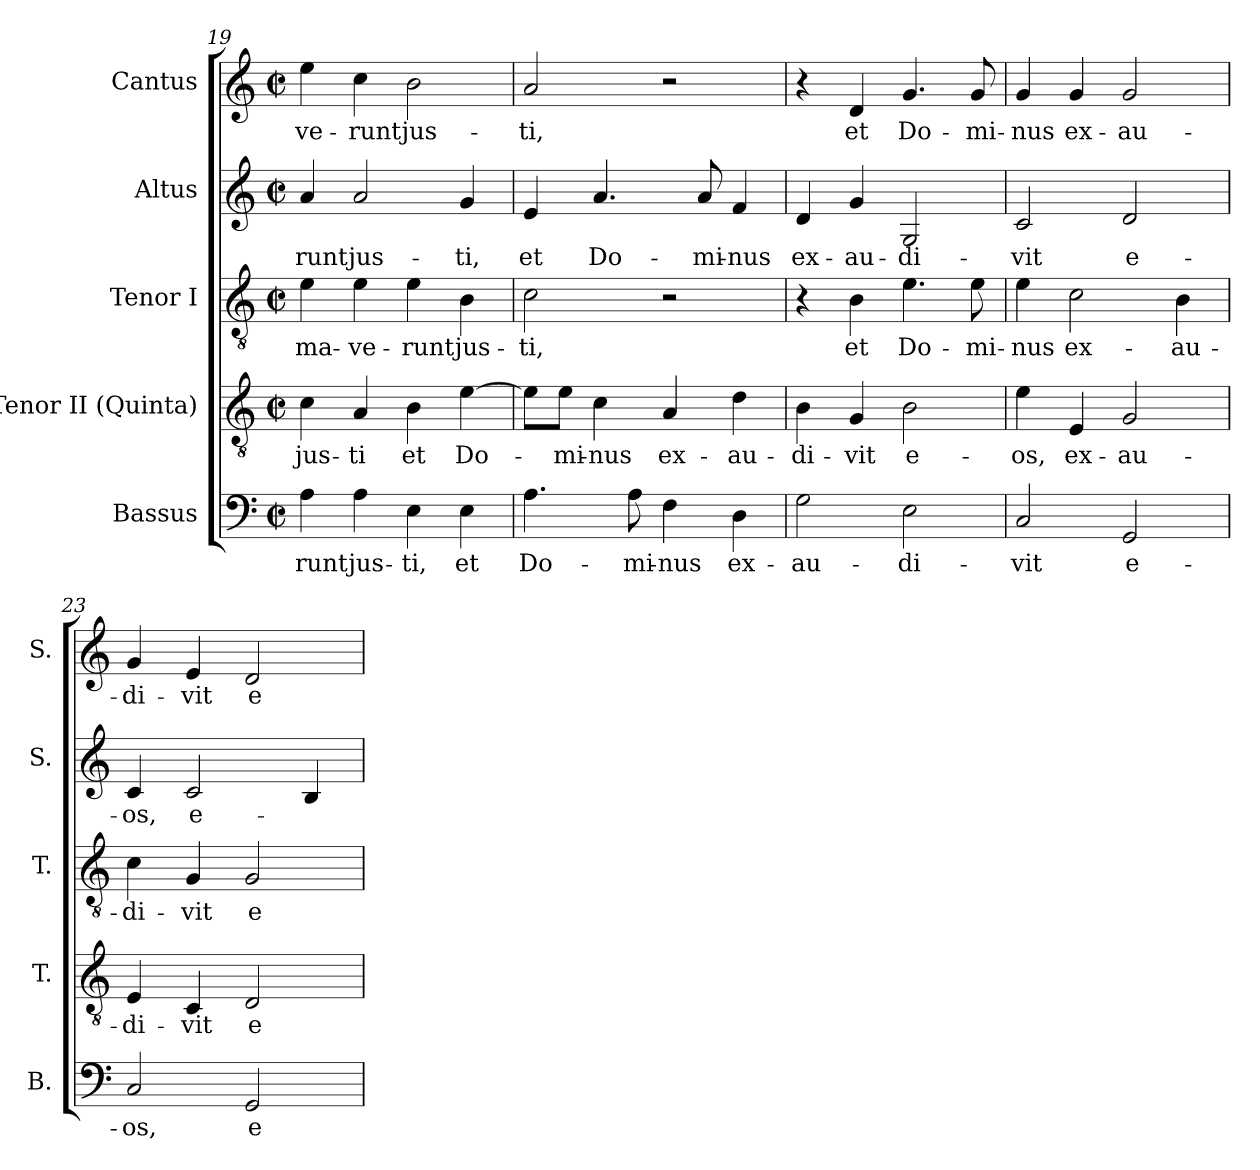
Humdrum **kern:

**kern	**text	**kern	**text	**kern	**text	**kern	**text	**kern	**text
*part5	*part5	*part4	*part4	*part3	*part3	*part2	*part2	*part1	*part1
*staff5	*staff5	*staff4	*staff4	*staff3	*staff3	*staff2	*staff2	*staff1	*staff1
*I"Bassus	*	*I"Tenor II (Quinta)	*	*I"Tenor I	*	*I"Altus	*	*I"Cantus	*
*I'B.	*	*I'T.	*	*I'T.	*	*I'S.	*	*I'S.	*
*clefF4	*	*clefGv2	*	*clefGv2	*	*clefG2	*	*clefG2	*
*	*	*ITrd7c12	*	*ITrd7c12	*	*	*	*	*
*k[]	*	*k[]	*	*k[]	*	*k[]	*	*k[]	*
*C:	*	*C:	*	*C:	*	*C:	*	*C:	*
*M2/2	*	*M2/2	*	*M2/2	*	*M2/2	*	*M2/2	*
*met(c|)	*	*met(c|)	*	*met(c|)	*	*met(c|)	*	*met(c|)	*
=19	=19	=19	=19	=19	=19	=19	=19	=19	=19
!	!LO:LY:b:color=#000000	!	!	!	!	!	!	!	!
!	!	!	!LO:LY:b:color=#000000	!	!	!	!	!	!
!	!	!	!	!	!LO:LY:b:color=#000000	!	!	!	!
!	!	!	!	!	!	!	!LO:LY:b:color=#000000	!	!
!	!	!	!	!	!	!	!	!	!LO:LY:b:color=#000000
4Ai\	-runt	4Ci\	jus-	4Ei\	-ma-	4ai/	-runt	4eei\	-ve-
!	!LO:LY:b:color=#000000	!	!	!	!	!	!	!	!
!	!	!	!LO:LY:b:color=#000000	!	!	!	!	!	!
!	!	!	!	!	!LO:LY:b:color=#000000	!	!	!	!
!	!	!	!	!	!	!	!LO:LY:b:color=#000000	!	!
!	!	!	!	!	!	!	!	!	!LO:LY:b:color=#000000
4Ai\	jus-	4AAi/	-ti	4Ei\	-ve-	2ai/	jus-	4cci\	-runt
!	!LO:LY:b:color=#000000	!	!	!	!	!	!	!	!
!	!	!	!LO:LY:b:color=#000000	!	!	!	!	!	!
!	!	!	!	!	!LO:LY:b:color=#000000	!	!	!	!
!	!	!	!	!	!	!	!	!	!LO:LY:b:color=#000000
4Ei\	-ti,	4BBi\	et	4Ei\	-runt	.	.	2bi\	jus-
!	!LO:LY:b:color=#000000	!	!	!	!	!	!	!	!
!	!	!	!LO:LY:b:color=#000000	!	!	!	!	!	!
!	!	!	!	!	!LO:LY:b:color=#000000	!	!	!	!
!	!	!	!	!	!	!	!LO:LY:b:color=#000000	!	!
4Ei\	et	[>4Ei\	Do-	4BBi\	jus-	4gi/	-ti,	.	.
!!LO:PB:g=z
=20	=20	=20	=20	=20	=20	=20	=20	=20	=20
!	!LO:LY:b:color=#000000	!	!	!	!	!	!	!	!
!	!	!	!	!	!LO:LY:b:color=#000000	!	!	!	!
!	!	!	!	!	!	!	!LO:LY:b:color=#000000	!	!
!	!	!	!	!	!	!	!	!	!LO:LY:b:color=#000000
4.Ai\	Do-	8Ei\L]	.	2Ci\	-ti,	4ei/	et	2ai/	-ti,
!	!	!	!LO:LY:b:color=#000000	!	!	!	!	!	!
.	.	8Ei\J	-mi-	.	.	.	.	.	.
!	!	!	!LO:LY:b:color=#000000	!	!	!	!	!	!
!	!	!	!	!	!	!	!LO:LY:b:color=#000000	!	!
.	.	4Ci\	-nus	.	.	4.ai/	Do-	.	.
!	!LO:LY:b:color=#000000	!	!	!	!	!	!	!	!
8Ai\	-mi-	.	.	.	.	.	.	.	.
!	!LO:LY:b:color=#000000	!	!	!	!	!	!	!	!
!	!	!	!LO:LY:b:color=#000000	!	!	!	!	!	!
4Fi\	-nus	4AAi/	ex-	2r	.	.	.	2r	.
!	!	!	!	!	!	!	!LO:LY:b:color=#000000	!	!
.	.	.	.	.	.	8ai/	-mi-	.	.
!	!LO:LY:b:color=#000000	!	!	!	!	!	!	!	!
!	!	!	!LO:LY:b:color=#000000	!	!	!	!	!	!
!	!	!	!	!	!	!	!LO:LY:b:color=#000000	!	!
4Di\	ex-	4Di\	-au-	.	.	4fi/	-nus	.	.
=21	=21	=21	=21	=21	=21	=21	=21	=21	=21
!	!LO:LY:b:color=#000000	!	!	!	!	!	!	!	!
!	!	!	!LO:LY:b:color=#000000	!	!	!	!	!	!
!	!	!	!	!	!	!	!LO:LY:b:color=#000000	!	!
2Gi\	-au-	4BBi\	-di-	4r	.	4di/	ex-	4r	.
!	!	!	!LO:LY:b:color=#000000	!	!	!	!	!	!
!	!	!	!	!	!LO:LY:b:color=#000000	!	!	!	!
!	!	!	!	!	!	!	!LO:LY:b:color=#000000	!	!
!	!	!	!	!	!	!	!	!	!LO:LY:b:color=#000000
.	.	4GGi/	-vit	4BBi\	et	4gi/	-au-	4di/	et
!	!LO:LY:b:color=#000000	!	!	!	!	!	!	!	!
!	!	!	!LO:LY:b:color=#000000	!	!	!	!	!	!
!	!	!	!	!	!LO:LY:b:color=#000000	!	!	!	!
!	!	!	!	!	!	!	!LO:LY:b:color=#000000	!	!
!	!	!	!	!	!	!	!	!	!LO:LY:b:color=#000000
2Ei\	-di-	2BBi\	e-	4.Ei\	Do-	2Gi/	-di-	4.gi/	Do-
!	!	!	!	!	!LO:LY:b:color=#000000	!	!	!	!
!	!	!	!	!	!	!	!	!	!LO:LY:b:color=#000000
.	.	.	.	8Ei\	-mi-	.	.	8gi/	-mi-
=22	=22	=22	=22	=22	=22	=22	=22	=22	=22
!	!LO:LY:b:color=#000000	!	!	!	!	!	!	!	!
!	!	!	!LO:LY:b:color=#000000	!	!	!	!	!	!
!	!	!	!	!	!LO:LY:b:color=#000000	!	!	!	!
!	!	!	!	!	!	!	!LO:LY:b:color=#000000	!	!
!	!	!	!	!	!	!	!	!	!LO:LY:b:color=#000000
2Ci/	-vit	4Ei\	-os,	4Ei\	-nus	2ci/	-vit	4gi/	-nus
!	!	!	!LO:LY:b:color=#000000	!	!	!	!	!	!
!	!	!	!	!	!LO:LY:b:color=#000000	!	!	!	!
!	!	!	!	!	!	!	!	!	!LO:LY:b:color=#000000
.	.	4EEi/	ex-	2Ci\	ex-	.	.	4gi/	ex-
!	!LO:LY:b:color=#000000	!	!	!	!	!	!	!	!
!	!	!	!LO:LY:b:color=#000000	!	!	!	!	!	!
!	!	!	!	!	!	!	!LO:LY:b:color=#000000	!	!
!	!	!	!	!	!	!	!	!	!LO:LY:b:color=#000000
2GGi/	e-	2GGi/	-au-	.	.	2di/	e-	2gi/	-au-
!	!	!	!	!	!LO:LY:b:color=#000000	!	!	!	!
.	.	.	.	4BBi\	-au-	.	.	.	.
=23	=23	=23	=23	=23	=23	=23	=23	=23	=23
!	!LO:LY:b:color=#000000	!	!	!	!	!	!	!	!
!	!	!	!LO:LY:b:color=#000000	!	!	!	!	!	!
!	!	!	!	!	!LO:LY:b:color=#000000	!	!	!	!
!	!	!	!	!	!	!	!LO:LY:b:color=#000000	!	!
!	!	!	!	!	!	!	!	!	!LO:LY:b:color=#000000
2Ci/	-os,	4EEi/	-di-	4Ci\	-di-	4ci/	-os,	4gi/	-di-
!	!	!	!LO:LY:b:color=#000000	!	!	!	!	!	!
!	!	!	!	!	!LO:LY:b:color=#000000	!	!	!	!
!	!	!	!	!	!	!	!LO:LY:b:color=#000000	!	!
!	!	!	!	!	!	!	!	!	!LO:LY:b:color=#000000
.	.	4CCi/	-vit	4GGi/	-vit	2ci/	e-	4ei/	-vit
!	!LO:LY:b:color=#000000	!	!	!	!	!	!	!	!
!	!	!	!LO:LY:b:color=#000000	!	!	!	!	!	!
!	!	!	!	!	!LO:LY:b:color=#000000	!	!	!	!
!	!	!	!	!	!	!	!	!	!LO:LY:b:color=#000000
2GGi/	e-	2DDi/	e-	2GGi/	e-	.	.	2di/	e-
.	.	.	.	.	.	4Bi/	.	.	.
=	=	=	=	=	=	=	=	=	=
*-	*-	*-	*-	*-	*-	*-	*-	*-	*-
